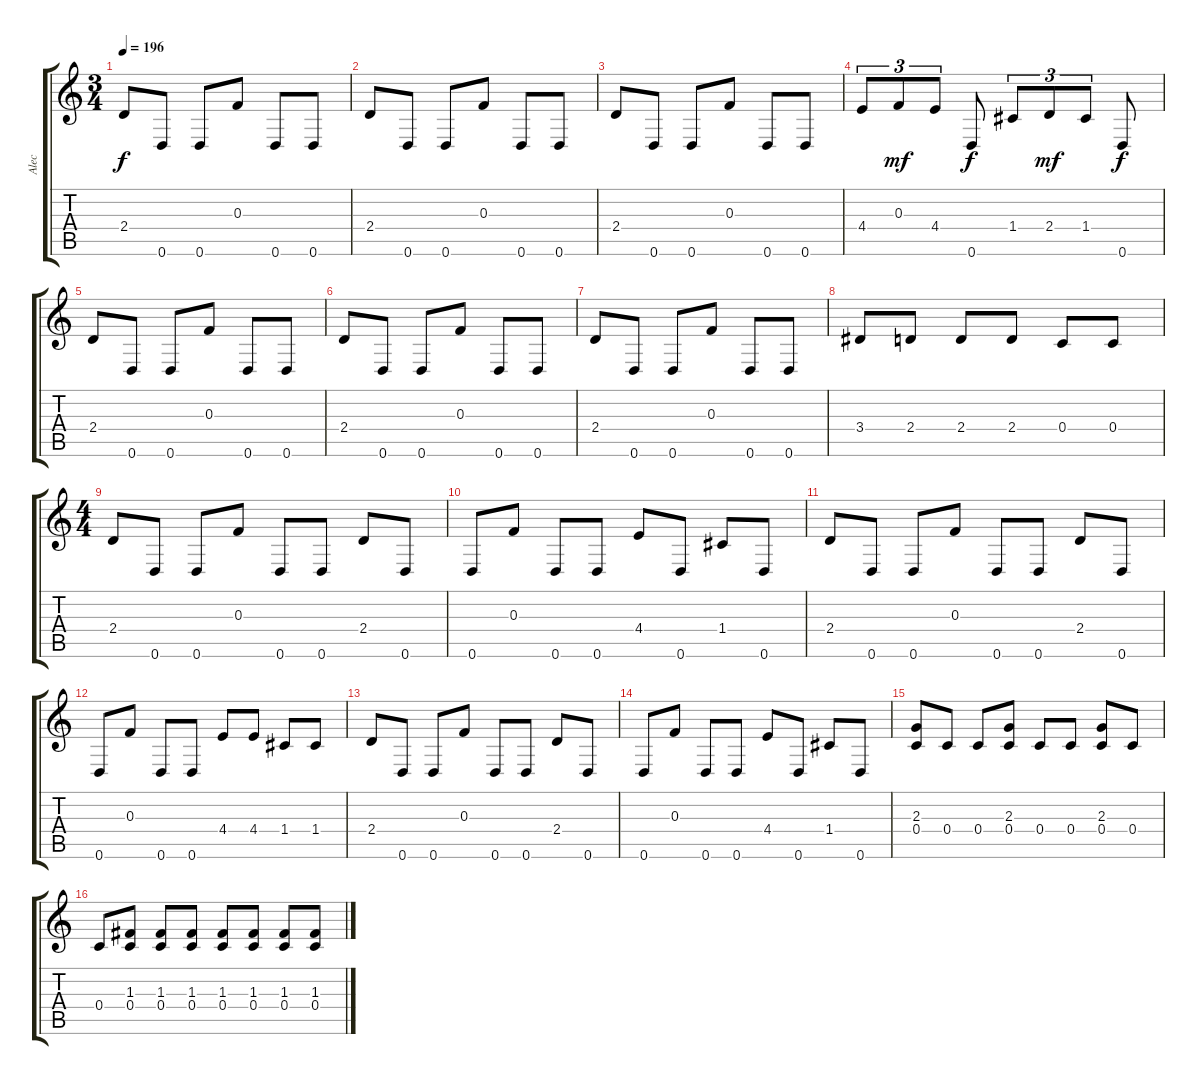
\track ("Alec" "Alec") {instrument distortionguitar}
\staff {score tabs}
\tuning (D4 A3 F3 C3 G2 D2) {hide}
\ts (3 4)
\tempo 196
\clef g2
\ks c
2.4.8{dy f} 0.6.8 0.6.8 0.3.8 0.6.8 0.6.8 |
2.4.8 0.6.8 0.6.8 0.3.8 0.6.8 0.6.8 |
2.4.8 0.6.8 0.6.8 0.3.8 0.6.8 0.6.8 |
4.4.8{tu (3 2)} 0.3.8{tu (3 2) dy mf} 4.4.8{tu (3 2)} 0.6.8{dy f} 1.4.8{tu (3 2)} 2.4.8{tu (3 2) dy mf} 1.4.8{tu (3 2)} 0.6.8{dy f} |
2.4.8 0.6.8 0.6.8 0.3.8 0.6.8 0.6.8 |
2.4.8 0.6.8 0.6.8 0.3.8 0.6.8 0.6.8 |
2.4.8 0.6.8 0.6.8 0.3.8 0.6.8 0.6.8 |
3.4.8 2.4.8 2.4.8 2.4.8 0.4.8 0.4.8 |
\ts (4 4)
2.4.8 0.6.8 0.6.8 0.3.8 0.6.8 0.6.8 2.4.8 0.6.8 |
0.6.8 0.3.8 0.6.8 0.6.8 4.4.8 0.6.8 1.4.8 0.6.8 |
2.4.8 0.6.8 0.6.8 0.3.8 0.6.8 0.6.8 2.4.8 0.6.8 |
0.6.8 0.3.8 0.6.8 0.6.8 4.4.8 4.4.8 1.4.8 1.4.8 |
2.4.8 0.6.8 0.6.8 0.3.8 0.6.8 0.6.8 2.4.8 0.6.8 |
0.6.8 0.3.8 0.6.8 0.6.8 4.4.8 0.6.8 1.4.8 0.6.8 |
(2.3 0.4).8 0.4.8 0.4.8 (2.3 0.4).8 0.4.8 0.4.8 (2.3 0.4).8 0.4.8 |
0.4.8 (1.3 0.4).8 (1.3 0.4).8 (1.3 0.4).8 (1.3 0.4).8 (1.3 0.4).8 (1.3 0.4).8 (1.3 0.4).8
